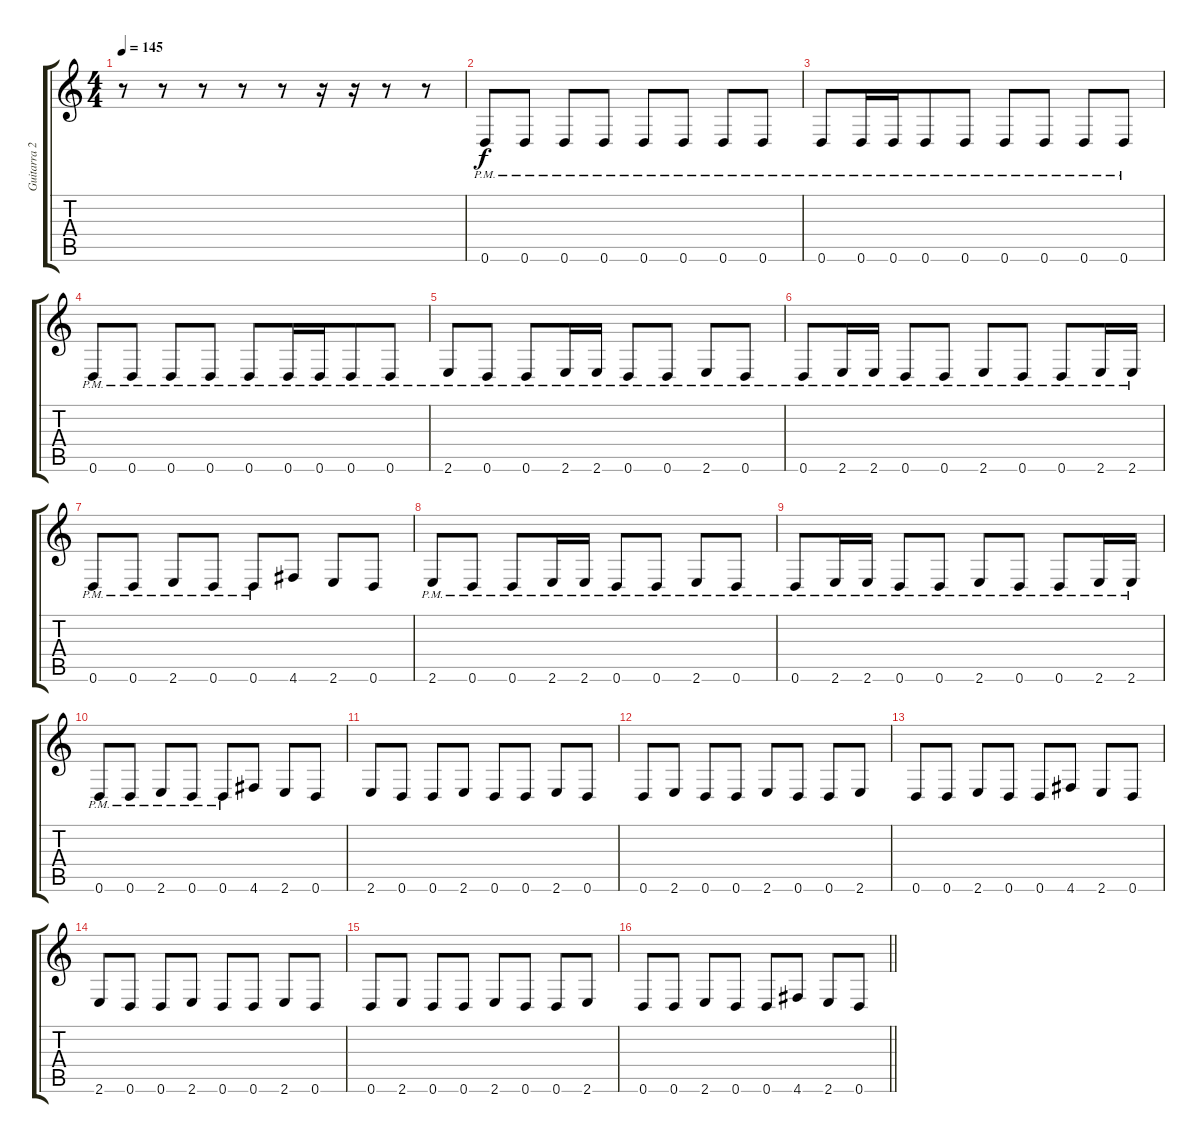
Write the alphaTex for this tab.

\track ("Guitarra 2" "Guitarra 2") {instrument distortionguitar}
\staff {score tabs}
\tuning (E4 B3 G3 D3 A2 D2) {hide}
\ts (4 4)
\tempo 145
\clef g2
\ks c
r.8{dy f} r.8 r.8 r.8 r.8 r.16 r.16{beam merge} r.8 r.8 |
0.6{pm}.8 0.6{pm}.8 0.6{pm}.8 0.6{pm}.8 0.6{pm}.8 0.6{pm}.8 0.6{pm}.8 0.6{pm}.8 |
0.6{pm}.8 0.6{pm}.16 0.6{pm}.16{beam merge} 0.6{pm}.8 0.6{pm}.8{beam split} 0.6{pm}.8 0.6{pm}.8 0.6{pm}.8 0.6{pm}.8 |
0.6{pm}.8 0.6{pm}.8 0.6{pm}.8 0.6{pm}.8 0.6{pm}.8 0.6{pm}.16 0.6{pm}.16{beam merge} 0.6{pm}.8 0.6{pm}.8 |
2.6{pm}.8 0.6{pm}.8 0.6{pm}.8 2.6{pm}.16 2.6{pm}.16 0.6{pm}.8 0.6{pm}.8 2.6{pm}.8 0.6{pm}.8 |
0.6{pm}.8 2.6{pm}.16 2.6{pm}.16 0.6{pm}.8 0.6{pm}.8 2.6{pm}.8 0.6{pm}.8 0.6{pm}.8 2.6{pm}.16 2.6{pm}.16 |
0.6{pm}.8 0.6{pm}.8 2.6{pm}.8 0.6{pm}.8 0.6{pm}.8 4.6.8 2.6.8 0.6.8 |
2.6{pm}.8 0.6{pm}.8 0.6{pm}.8 2.6{pm}.16 2.6{pm}.16 0.6{pm}.8 0.6{pm}.8 2.6{pm}.8 0.6{pm}.8 |
0.6{pm}.8 2.6{pm}.16 2.6{pm}.16 0.6{pm}.8 0.6{pm}.8 2.6{pm}.8 0.6{pm}.8 0.6{pm}.8 2.6{pm}.16 2.6{pm}.16 |
0.6{pm}.8 0.6{pm}.8 2.6{pm}.8 0.6{pm}.8 0.6{pm}.8 4.6.8 2.6.8 0.6.8 |
2.6.8 0.6.8 0.6.8 2.6.8 0.6.8 0.6.8 2.6.8 0.6.8 |
0.6.8 2.6.8 0.6.8 0.6.8 2.6.8 0.6.8 0.6.8 2.6.8 |
0.6.8 0.6.8 2.6.8 0.6.8 0.6.8 4.6.8 2.6.8 0.6.8 |
2.6.8 0.6.8 0.6.8 2.6.8 0.6.8 0.6.8 2.6.8 0.6.8 |
0.6.8 2.6.8 0.6.8 0.6.8 2.6.8 0.6.8 0.6.8 2.6.8 |
\barLineRight lightlight
0.6.8 0.6.8 2.6.8 0.6.8 0.6.8 4.6.8 2.6.8 0.6.8
